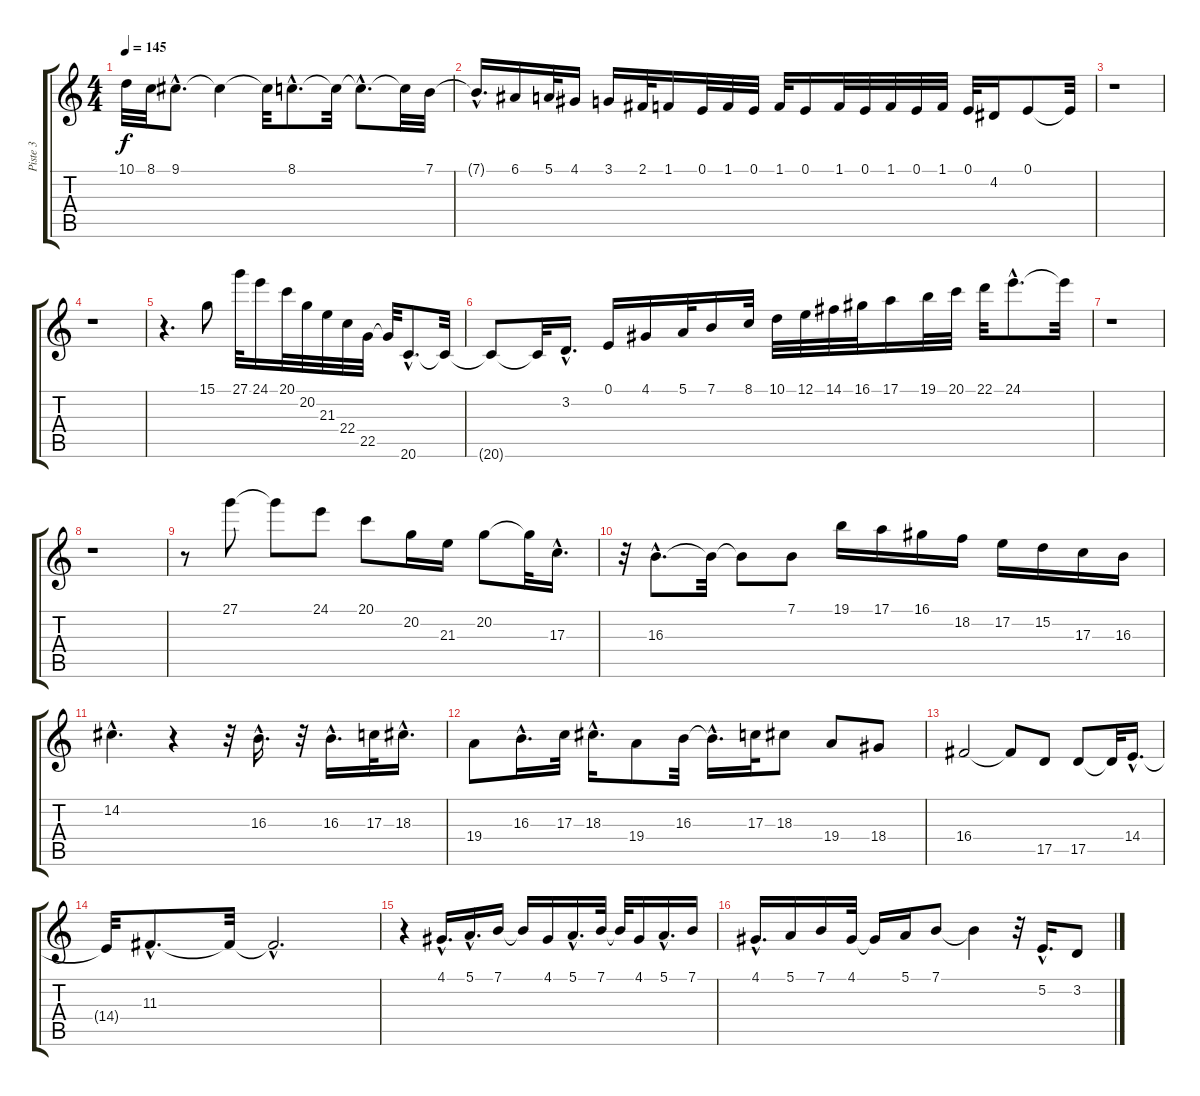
\track ("Piste 3" "Piste 3") {instrument flute}
\staff {score tabs}
\tuning (E4 B3 G3 D3 A2 E2) {hide}
\ts (4 4)
\tempo 145
\clef g2
\ks c
10.1{t}.32{dy f} 8.1.32 9.1{hac}.8{d} 9.1{t}.4 9.1{t}.32 8.1{hac}.8{d} 8.1{t}.32 8.1{hac t}.8{d} 8.1{t}.32 7.1.32 |
7.1{hac t}.16{d} 6.1.16 5.1.32 4.1.16 3.1.16 2.1.32 1.1.16 0.1.32 1.1.32 0.1.32 1.1.32 0.1.16 1.1.32 0.1.32 1.1.32 0.1.32 1.1.32 0.1.32 4.2.16 0.1.8 0.1{t}.32 |
r.1 |
r.1 |
r.4{d} 15.1.8 27.1.32 24.1.16 20.1.32 20.2.32 21.3.32 22.4.32 22.5.32 22.5{t}.32 20.6{hac}.8{d} 20.6{t}.32 |
20.6{t}.8 20.6{t}.32 3.2{hac}.16{d} 0.1.16 4.1.16 5.1.32 7.1.16 8.1.32 10.1.32 12.1.32 14.1.32 16.1.32 17.1.16 19.1.32 20.1.32 22.1.32 24.1{hac}.8{d} 24.1{t}.32 |
r.1 |
r.1 |
r.8 27.1.8 27.1{t}.8 24.1.8 20.1.8 20.2.16 21.3.16 20.2.8 20.2{t}.32 17.3{hac}.16{d} |
r.32 16.3{hac}.8{d} 16.3{t}.32 16.3{t}.8 7.1.8 19.1.16 17.1.16 16.1.16 18.2.16 17.2.16 15.2.16 17.3.16 16.3.16 |
14.2{hac}.4{d} r.4 r.32 16.3{hac}.16{d} r.32 16.3{hac}.16{d} 17.3.32 18.3{hac}.16{d} |
19.4.8 16.3{hac}.16{d} 17.3.32 18.3{hac}.16{d} 19.4.8 16.3.32 16.3{hac t}.16{d} 17.3.32 18.3.8 19.4.8 18.4.8 |
16.4.2 16.4{t}.8 17.5.8 17.5.8 17.5{t}.32 14.4{hac}.16{d} |
14.4{t}.32 11.3{hac}.8{d} 11.3{t}.32 11.3{hac t}.2{d} |
r.4 4.1{hac}.16{d} 5.1{hac}.16{d} 7.1.16 7.1{t}.16 4.1.16 5.1{hac}.16{d} 7.1.32 7.1{t}.32 4.1.16 5.1{hac}.16{d} 7.1.16 |
4.1{hac}.16{d} 5.1.16 7.1.16 4.1.32 4.1{t}.16 5.1.16 7.1.8 7.1{t}.4 r.32 5.2{hac}.16{d} 3.2.8
